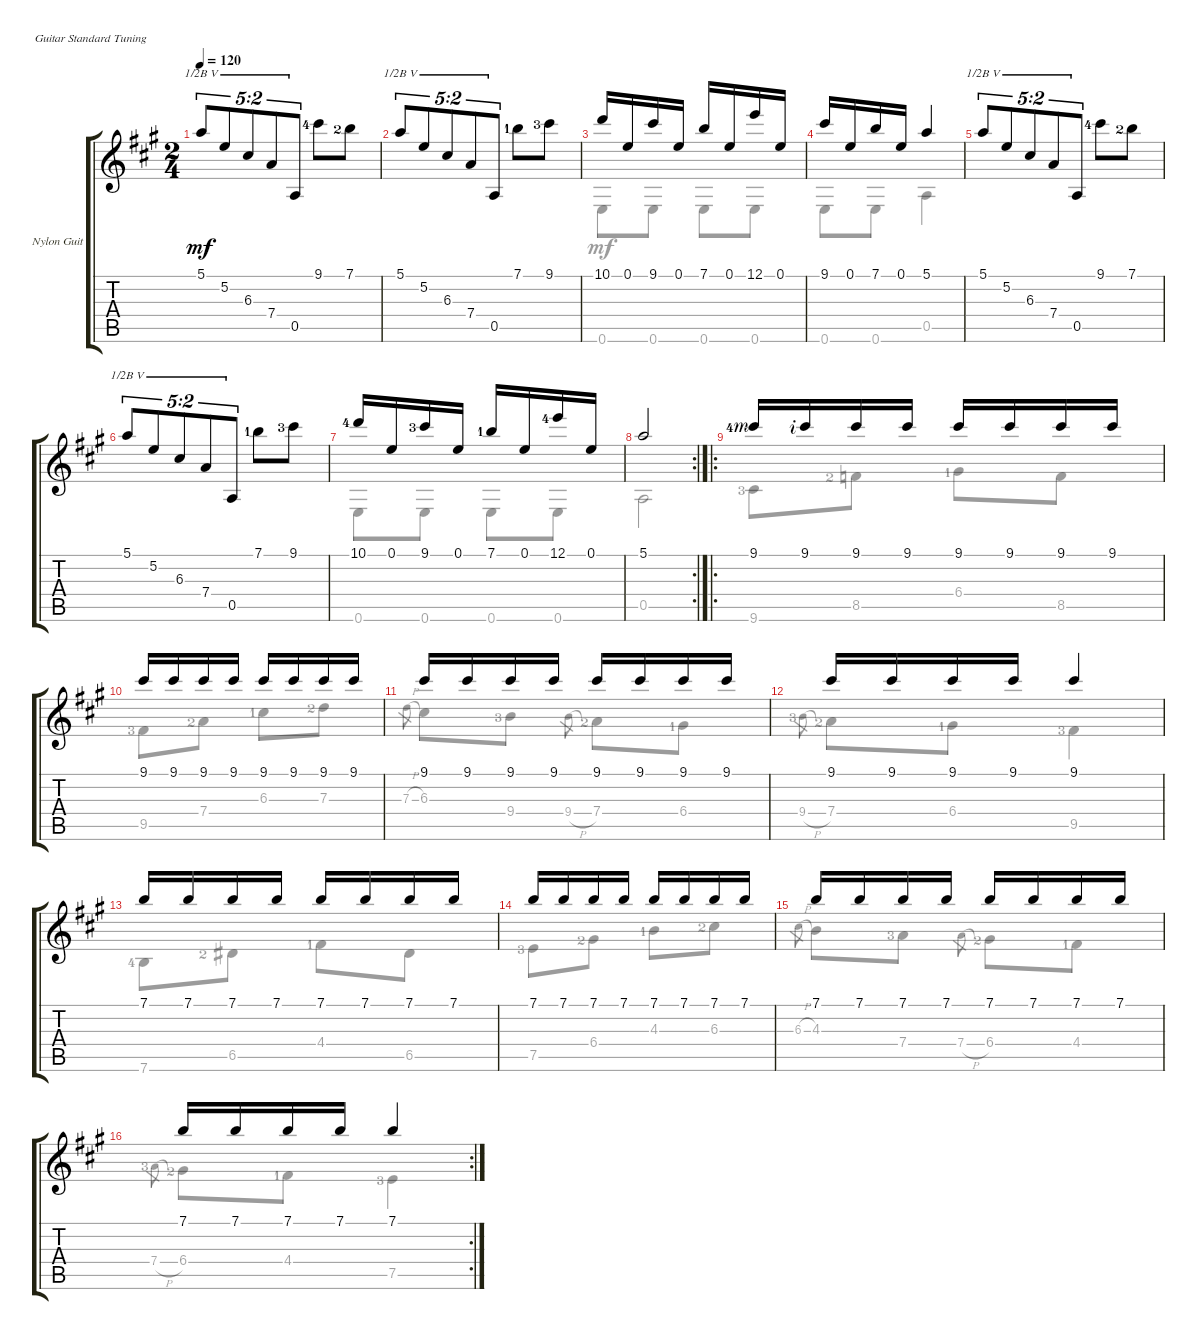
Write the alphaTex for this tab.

\defaultSystemsLayout 4
\bracketExtendMode groupsimilarinstruments
\firstSystemTrackNameOrientation horizontal
\otherSystemsTrackNameOrientation horizontal
\track ("Nylon Guitar" "Nylon Guit") {instrument acousticguitarsteel}
\staff {score tabs}
\tuning (E4 B3 G3 D3 A2 E2)
\voice
\ts (2 4)
\tempo 120
\clef g2
\ks a
5.1.8{tu (5 2) dy mf instrument acousticguitarsteel barre (5 half)} 5.2.8{tu (5 2) barre (5 half)} 6.3.8{tu (5 2) barre (5 half)} 7.4.8{tu (5 2) barre (5 half)} 0.5.8{tu (5 2) barre (5 half)} 9.1{lf 5}.8 7.1{lf 3}.8 |
5.1.8{tu (5 2) barre (5 half)} 5.2.8{tu (5 2) barre (5 half)} 6.3.8{tu (5 2) barre (5 half)} 7.4.8{tu (5 2) barre (5 half)} 0.5.8{tu (5 2) barre (5 half)} 7.1{lf 2}.8 9.1{lf 4}.8 |
10.1.16 0.1.16 9.1.16 0.1.16 7.1.16 0.1.16 12.1.16 0.1.16 |
9.1.16 0.1.16 7.1.16 0.1.16 5.1.4 |
5.1.8{tu (5 2) barre (5 half)} 5.2.8{tu (5 2) barre (5 half)} 6.3.8{tu (5 2) barre (5 half)} 7.4.8{tu (5 2) barre (5 half)} 0.5.8{tu (5 2) barre (5 half)} 9.1{lf 5}.8 7.1{lf 3}.8 |
5.1.8{tu (5 2) barre (5 half)} 5.2.8{tu (5 2) barre (5 half)} 6.3.8{tu (5 2) barre (5 half)} 7.4.8{tu (5 2) barre (5 half)} 0.5.8{tu (5 2) barre (5 half)} 7.1{lf 2}.8 9.1{lf 4}.8 |
10.1{lf 5}.16 0.1.16 9.1{lf 4}.16 0.1.16 7.1{lf 2}.16 0.1.16 12.1{lf 5}.16 0.1.16 |
\rc 2
5.1.2 |
\ro
9.1{lf 5 rf 3}.16 9.1{rf 2}.16 9.1.16 9.1.16 9.1.16 9.1.16 9.1.16 9.1.16 |
9.1.16 9.1.16 9.1.16 9.1.16 9.1.16 9.1.16 9.1.16 9.1.16 |
9.1.16 9.1.16 9.1.16 9.1.16 9.1.16 9.1.16 9.1.16 9.1.16 |
9.1.16 9.1.16 9.1.16 9.1.16 9.1.4 |
7.1.16 7.1.16 7.1.16 7.1.16 7.1.16 7.1.16 7.1.16 7.1.16 |
7.1.16 7.1.16 7.1.16 7.1.16 7.1.16 7.1.16 7.1.16 7.1.16 |
7.1.16 7.1.16 7.1.16 7.1.16 7.1.16 7.1.16 7.1.16 7.1.16 |
\rc 2
7.1.16 7.1.16 7.1.16 7.1.16 7.1.4
\voice
\clef g2
\ottava regular
\simile none
\ks a
|
|
0.6.8 0.6.8 0.6.8 0.6.8 |
0.6.8 0.6.8 0.5.4 |
|
|
0.6.8 0.6.8 0.6.8 0.6.8 |
0.5.2 |
9.6{lf 4}.8 8.5{lf 3}.8 6.4{lf 2}.8 8.5.8 |
9.5{lf 4}.8 7.4{lf 3}.8 6.3{lf 2}.8 7.3{lf 3}.8 |
7.3{h}.8{gr} 6.3.8 9.4{lf 4}.8 9.4{h}.8{gr} 7.4{lf 3}.8 6.4{lf 2}.8 |
9.4{h lf 4}.8{gr} 7.4{lf 3}.8 6.4{lf 2}.8 9.5{lf 4}.4 |
7.6{lf 5}.8 6.5{lf 3}.8 4.4{lf 2}.8 6.5.8 |
7.5{lf 4}.8 6.4{lf 3}.8 4.3{lf 2}.8 6.3{lf 3}.8 |
6.3{h}.8{gr} 4.3.8 7.4{lf 4}.8 7.4{h}.8{gr} 6.4{lf 3}.8 4.4{lf 2}.8 |
7.4{h lf 4}.8{gr} 6.4{lf 3}.8 4.4{lf 2}.8 7.5{lf 4}.4
